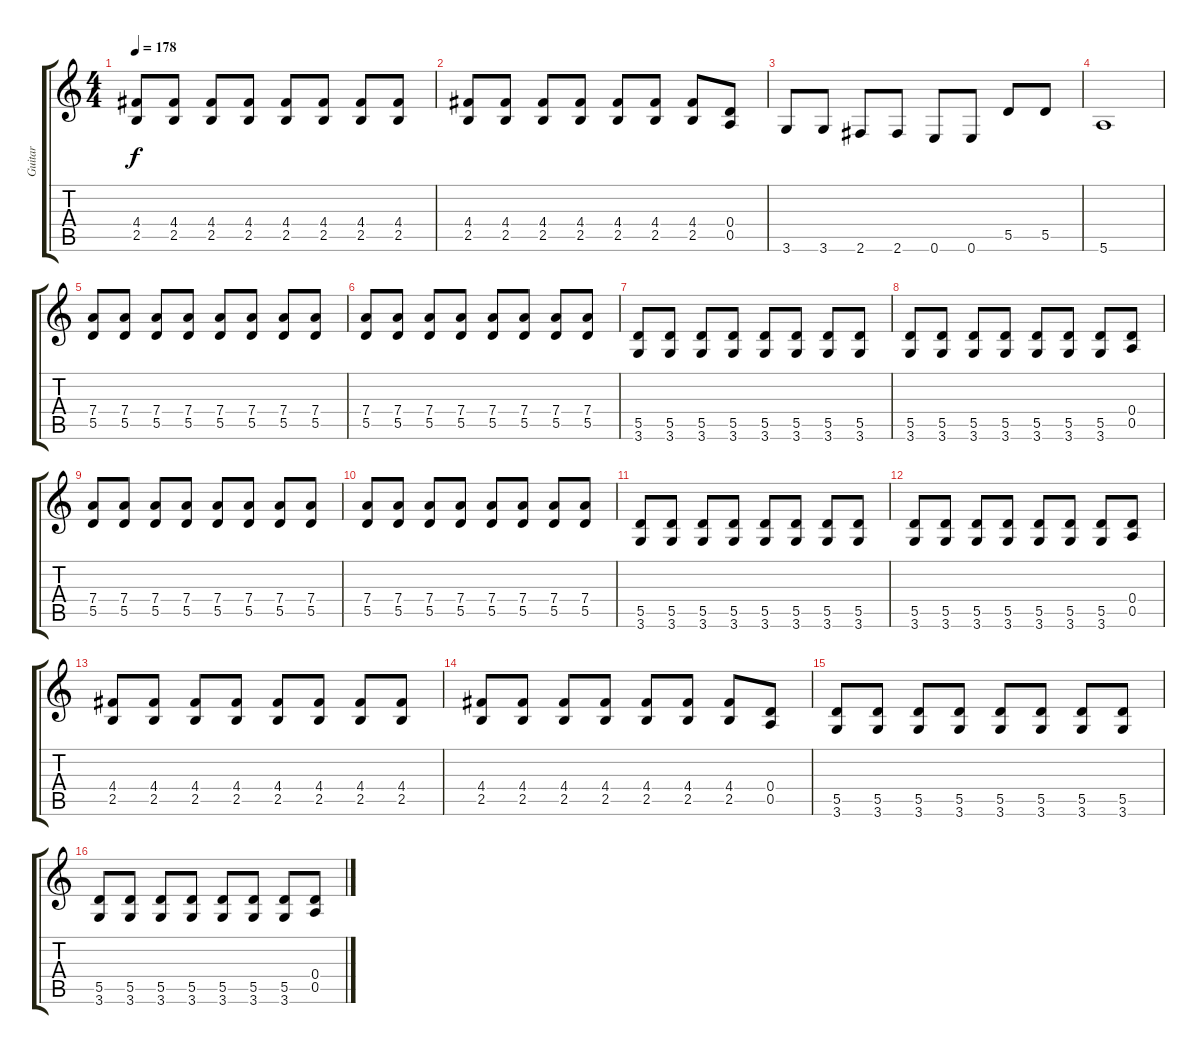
\track ("Guitar" "Guitar") {instrument distortionguitar}
\staff {score tabs}
\tuning (E4 B3 G3 D3 A2 E2) {hide}
\ts (4 4)
\tempo 178
\clef g2
\ks c
(4.4 2.5).8{dy f} (4.4 2.5).8 (4.4 2.5).8 (4.4 2.5).8 (4.4 2.5).8 (4.4 2.5).8 (4.4 2.5).8 (4.4 2.5).8 |
(4.4 2.5).8 (4.4 2.5).8 (4.4 2.5).8 (4.4 2.5).8 (4.4 2.5).8 (4.4 2.5).8 (4.4 2.5).8 (0.4 0.5).8 |
3.6.8 3.6.8 2.6.8 2.6.8 0.6.8 0.6.8 5.5.8 5.5.8 |
5.6.1 |
(7.4 5.5).8 (7.4 5.5).8 (7.4 5.5).8 (7.4 5.5).8 (7.4 5.5).8 (7.4 5.5).8 (7.4 5.5).8 (7.4 5.5).8 |
(7.4 5.5).8 (7.4 5.5).8 (7.4 5.5).8 (7.4 5.5).8 (7.4 5.5).8 (7.4 5.5).8 (7.4 5.5).8 (7.4 5.5).8 |
(5.5 3.6).8 (5.5 3.6).8 (5.5 3.6).8 (5.5 3.6).8 (5.5 3.6).8 (5.5 3.6).8 (5.5 3.6).8 (5.5 3.6).8 |
(5.5 3.6).8 (5.5 3.6).8 (5.5 3.6).8 (5.5 3.6).8 (5.5 3.6).8 (5.5 3.6).8 (5.5 3.6).8 (0.4 0.5).8 |
(7.4 5.5).8 (7.4 5.5).8 (7.4 5.5).8 (7.4 5.5).8 (7.4 5.5).8 (7.4 5.5).8 (7.4 5.5).8 (7.4 5.5).8 |
(7.4 5.5).8 (7.4 5.5).8 (7.4 5.5).8 (7.4 5.5).8 (7.4 5.5).8 (7.4 5.5).8 (7.4 5.5).8 (7.4 5.5).8 |
(5.5 3.6).8 (5.5 3.6).8 (5.5 3.6).8 (5.5 3.6).8 (5.5 3.6).8 (5.5 3.6).8 (5.5 3.6).8 (5.5 3.6).8 |
(5.5 3.6).8 (5.5 3.6).8 (5.5 3.6).8 (5.5 3.6).8 (5.5 3.6).8 (5.5 3.6).8 (5.5 3.6).8 (0.4 0.5).8 |
(4.4 2.5).8 (4.4 2.5).8 (4.4 2.5).8 (4.4 2.5).8 (4.4 2.5).8 (4.4 2.5).8 (4.4 2.5).8 (4.4 2.5).8 |
(4.4 2.5).8 (4.4 2.5).8 (4.4 2.5).8 (4.4 2.5).8 (4.4 2.5).8 (4.4 2.5).8 (4.4 2.5).8 (0.4 0.5).8 |
(5.5 3.6).8 (5.5 3.6).8 (5.5 3.6).8 (5.5 3.6).8 (5.5 3.6).8 (5.5 3.6).8 (5.5 3.6).8 (5.5 3.6).8 |
(5.5 3.6).8 (5.5 3.6).8 (5.5 3.6).8 (5.5 3.6).8 (5.5 3.6).8 (5.5 3.6).8 (5.5 3.6).8 (0.4 0.5).8
